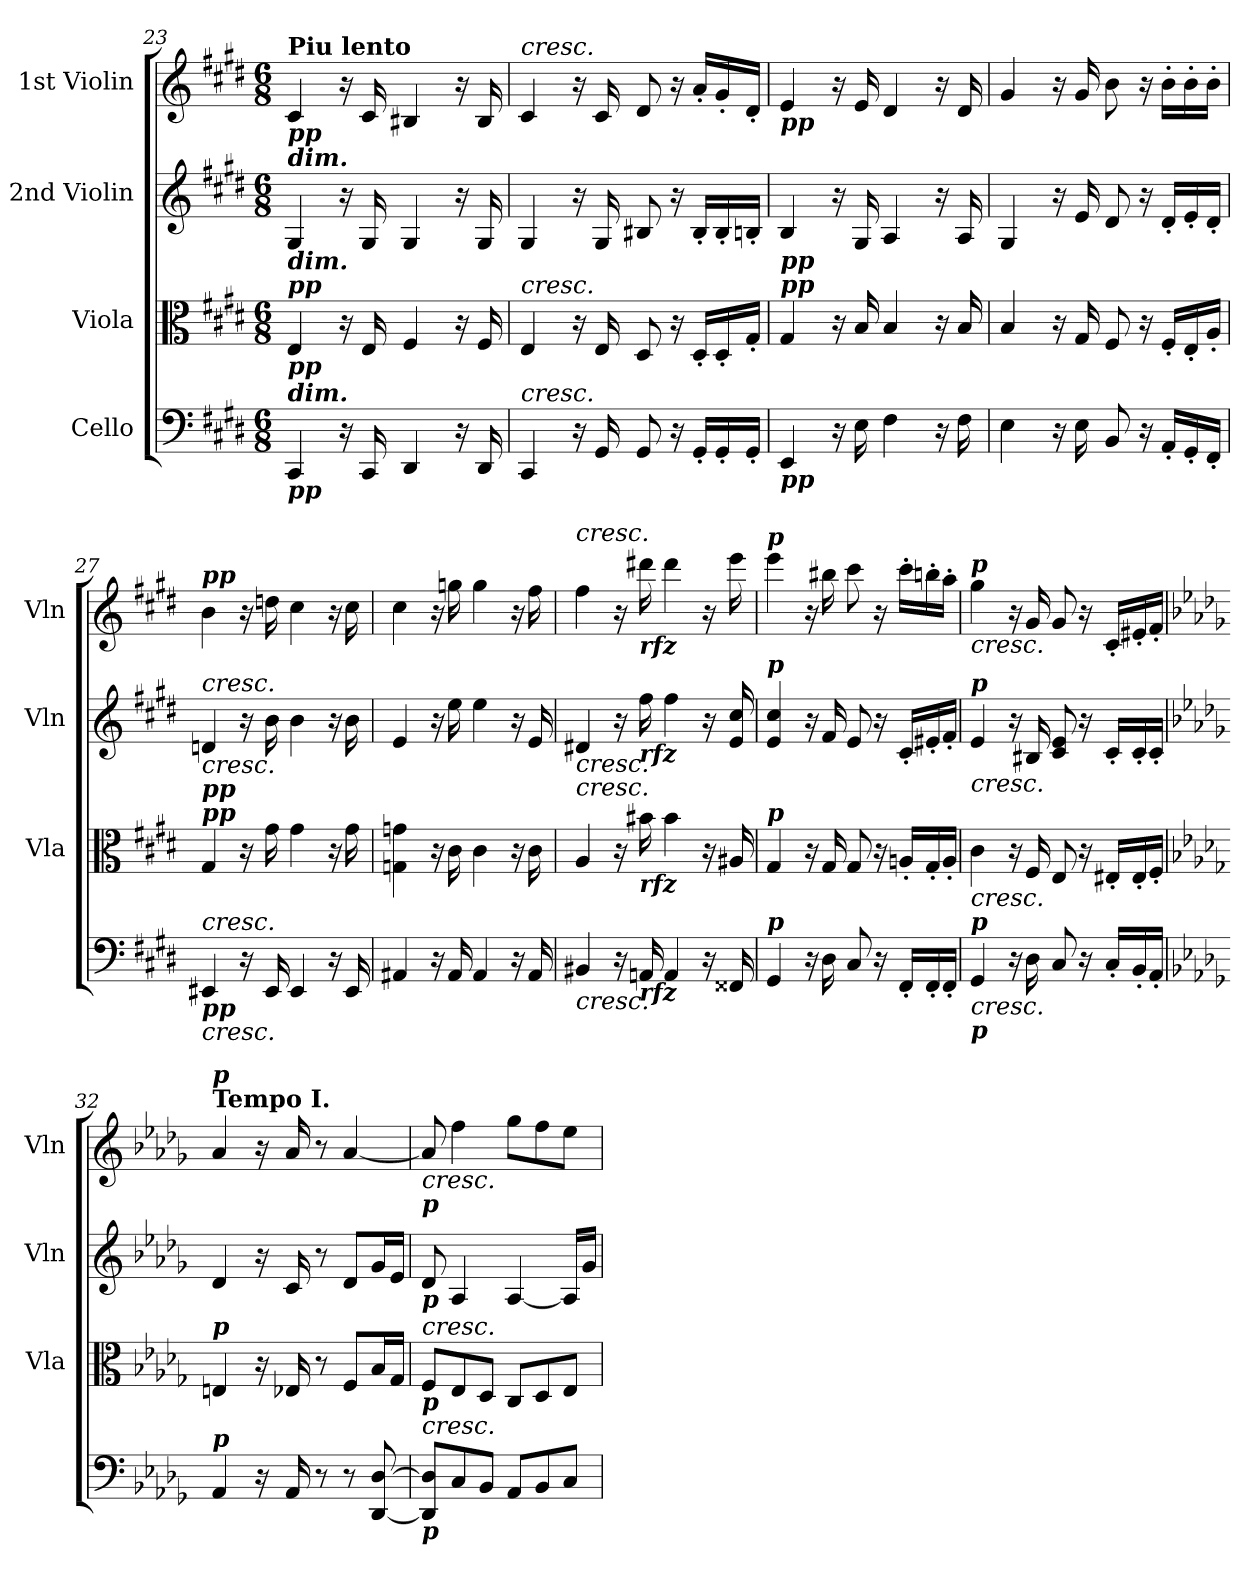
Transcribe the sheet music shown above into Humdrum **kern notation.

**kern	**kern	**kern	**kern
*part4	*part3	*part2	*part1
*staff4	*staff3	*staff2	*staff1
*I"Cello	*I"Viola	*I"2nd Violin	*I"1st Violin
*	*I'Vla	*I'Vln	*I'Vln
*clefF4	*clefC3	*clefG2	*clefG2
*k[f#c#g#d#]	*k[f#c#g#d#]	*k[f#c#g#d#]	*k[f#c#g#d#]
*E:	*E:	*E:	*E:
*M6/8	*M6/8	*M6/8	*M6/8
=23	=23	=23	=23
!	!	!	!LO:TX:a:B:t=Piu lento
!	!	!	!LO:TX:b:Bi:t=pp
!	!	!	!LO:TX:b:Bi:t=dim.
!	!LO:TX:a:Bi:t=pp	!	!
!	!LO:TX:b:Bi:t=pp	!	!
!	!LO:TX:a:Bi:t=dim.	!	!
!LO:TX:b:Bi:t=pp	!	!	!
!LO:TX:a:Bi:t=dim.	!	!	!
4CC#/	4E/	4G#/	4c#/
16r	16r	16r	16r
16CC#/	16E/	16G#/	16c#/
4DD#/	4F#/	4G#/	4B#X/
16r	16r	16r	16r
16DD#/	16F#/	16G#/	16B#/
=24	=24	=24	=24
!	!	!	!LO:TX:a:i:t=cresc.
!	!LO:TX:a:i:t=cresc.	!	!
!LO:TX:a:i:t=cresc.	!	!	!
4CC#/	4E/	4G#/	4c#/
16r	16r	16r	16r
16GG#/	16E/	16G#/	16c#/
8GG#/	8D#/	8B#X/	8d#/
16r	16r	16r	16r
16GG#'/LL	16D#'/LL	16B#'/LL	16a'/LL
16GG#'/	16D#'/	16B#'/	16g#'/
16GG#'/JJ	16G#'/JJ	16Bn'/JJ	16d#'/JJ
=25	=25	=25	=25
!	!	!	!LO:TX:b:Bi:t=pp
!	!LO:TX:a:Bi:t=pp	!	!
!	!LO:TX:a:Bi:t=pp	!	!
!LO:TX:b:Bi:t=pp	!	!	!
4EE/	4G#/	4B/	4e/
16r	16r	16r	16r
16E\	16B/	16G#/	16e/
4F#\	4B/	4A/	4d#/
16r	16r	16r	16r
16F#\	16B/	16A/	16d#/
=26	=26	=26	=26
4E\	4B/	4G#/	4g#/
16r	16r	16r	16r
16E\	16G#/	16e/	16g#/
8BB/	8F#/	8d#/	8b\
16r	16r	16r	16r
16AA'/LL	16F#'/LL	16d#'/LL	16b'\LL
16GG#'/	16E'/	16e'/	16b'\
16FF#'/JJ	16A'/JJ	16d#'/JJ	16b'\JJ
=27	=27	=27	=27
!	!	!	!LO:TX:a:Bi:t=pp
!	!	!LO:TX:a:i:t=cresc.	!
!	!LO:TX:a:Bi:t=pp	!	!
!	!LO:TX:a:Bi:t=pp	!	!
!	!LO:TX:a:i:t=cresc.	!	!
!LO:TX:b:Bi:t=pp	!	!	!
!LO:TX:a:i:t=cresc.	!	!	!
!LO:TX:b:i:t=cresc.	!	!	!
4EE#X/	4G#/	4dn/	4b\
16r	16r	16r	16r
16EE#/	16g#\	16b\	16ddn\
4EE#/	4g#\	4b\	4cc#\
16r	16r	16r	16r
16EE#/	16g#\	16b\	16cc#\
=28	=28	=28	=28
4AA#X/	4Gn\ 4gn\	4e/	4cc#\
16r	16r	16r	16r
16AA#/	16c#\	16ee\	16ggn\
4AA#/	4c#\	4ee\	4gg\
16r	16r	16r	16r
16AA#/	16c#\	16e/	16ff#\
=29	=29	=29	=29
!	!	!	!LO:TX:a:i:t=cresc.
!	!LO:TX:a:i:t=cresc.	!	!
!	!LO:TX:a:i:t=cresc.	!	!
!LO:TX:b:i:t=cresc.	!	!	!
4BB#X/	4A/	4d#X/	4ff#\
16r	16r	16r	16r
!	!	!	!LO:TX:b:Bi:t=rfz
!	!	!LO:TX:b:Bi:t=rfz	!
!	!LO:TX:b:Bi:t=rfz	!	!
!LO:TX:b:Bi:t=rfz	!	!	!
16AAn/	16b#X\	16ff#\	16ddd#X\
4AA/	4b#\	4ff#\	4ddd#\
16r	16r	16r	16r
16FF##X/	16A#X/	16e/ 16cc#/	16eee\
=30	=30	=30	=30
!	!	!	!LO:TX:a:Bi:t=p
!	!	!LO:TX:a:Bi:t=p	!
!	!LO:TX:a:Bi:t=p	!	!
!LO:TX:a:Bi:t=p	!	!	!
4GG#/	4G#/	4e/ 4cc#/	4eee\
16r	16r	16r	16r
16D#\	16G#/	16f#/	16bb#X\
8C#/	8G#/	8e/	8ccc#\
16r	16r	16r	16r
16FF#'/LL	16An'/LL	16c#'/LL	16ccc#'\LL
16FF#'/	16G#'/	16e#X'/	16bbn'\
16FF#'/JJ	16A'/JJ	16f#'/JJ	16aa'\JJ
=31	=31	=31	=31
!	!	!	!LO:TX:b:i:t=cresc.
!	!	!	!LO:TX:a:Bi:t=p
!	!	!LO:TX:b:i:t=cresc.	!
!	!	!LO:TX:a:Bi:t=p	!
!	!LO:TX:b:i:t=cresc.	!	!
!LO:TX:b:i:t=cresc.	!	!	!
!LO:TX:a:Bi:t=p	!	!	!
!LO:TX:b:Bi:t=p	!	!	!
4GG#/	4c#\	4e/	4gg#\
16r	16r	16r	16r
16D#\	16F#/	16B#X/	16g#/
8C#/	8E/	8c#/ 8e/	8g#/
16r	16r	16r	16r
16C#'/LL	16E#X'/LL	16c#'/LL	16c#'/LL
16BB'/	16E#'/	16c#'/	16e#X'/
16AA'/JJ	16F#'/JJ	16c#'/JJ	16f#'/JJ
=32	=32	=32	=32
*k[b-e-a-d-g-]	*k[b-e-a-d-g-]	*k[b-e-a-d-g-]	*k[b-e-a-d-g-]
*D-:	*D-:	*D-:	*D-:
!	!	!	!LO:TX:a:B:t=Tempo I.
!	!	!	!LO:TX:a:Bi:t=p
!	!LO:TX:a:Bi:t=p	!	!
!LO:TX:a:Bi:t=p	!	!	!
4AA-/	4En/	4d-/	4a-/
16r	16r	16r	16r
16AA-/	16E-X/	16c/	16a-/
8r	8r	8r	8r
8r	8F/L	8d-/L	[4a-/
[8DD-/ [8D-/	16B-/L	16g-/L	.
.	16G-/JJ	16e-/JJ	.
=33	=33	=33	=33
!	!	!	!LO:TX:b:i:t=cresc.
!	!	!	!LO:TX:b:Bi:t=p
!	!	!LO:TX:b:Bi:t=p	!
!	!LO:TX:b:Bi:t=p	!	!
!	!LO:TX:a:i:t=cresc.	!	!
!	!LO:TX:b:i:t=cresc.	!	!
!LO:TX:b:Bi:t=p	!	!	!
8DD-/] 8D-/]L	8F/L	8d-/	8a-/]
8C/	8E-/	4A-/	4ff\
8BB-/J	8D-/J	.	.
8AA-/L	8C/L	[4A-/	8gg-\L
8BB-/	8D-/	.	8ff\
8C/J	8E-/J	16A-/LL]	8ee-\J
.	.	16g-/JJ	.
=	=	=	=
*-	*-	*-	*-
